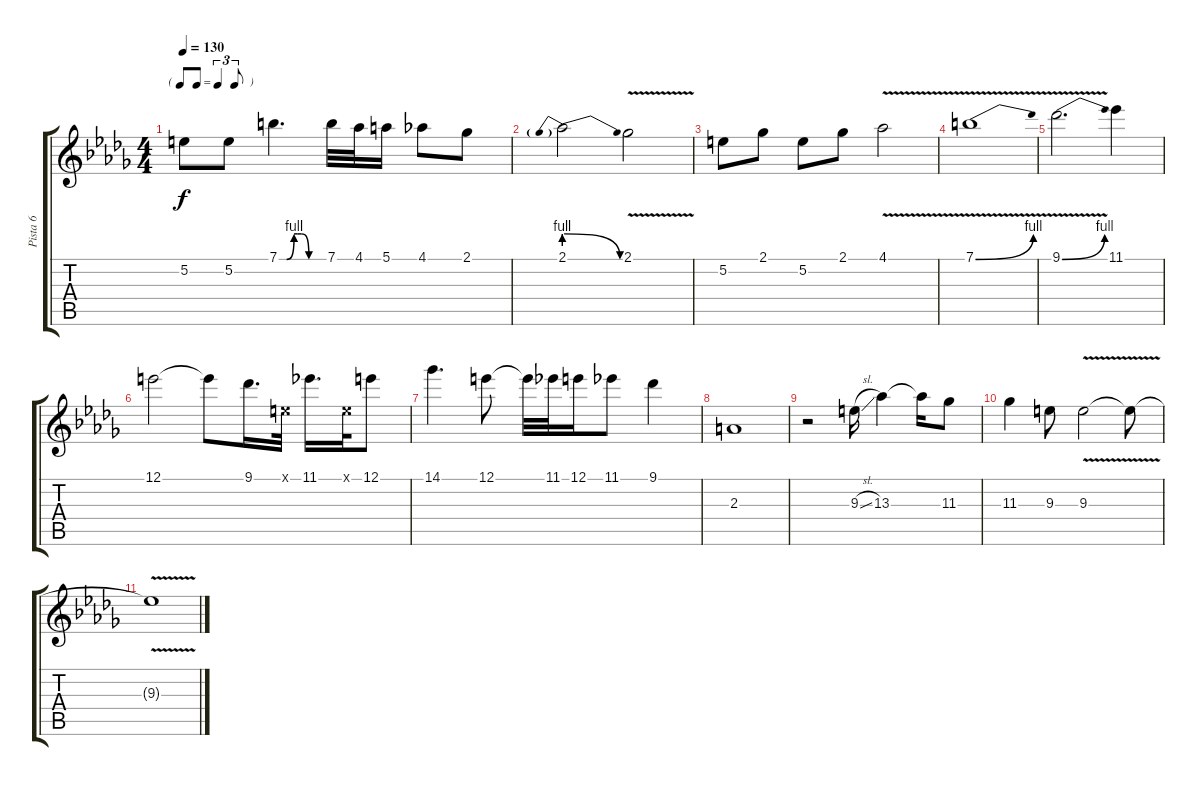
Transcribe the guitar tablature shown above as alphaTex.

\track ("Pista 6" "Pista 6") {instrument distortionguitar}
\staff {score tabs}
\tuning (E4 B3 G3 D3 A2 E2) {hide}
\ts (4 4)
\tf triplet8th
\tempo 130
\clef g2
\ks db
5.2{t}.8{dy f} 5.2.8 7.1{be (custom 0 0 10 0 20 4 25 4 30 4 40 0 60 0)}.4{d} 7.1.32 4.1.32 5.1.16 4.1.8 2.1.8 |
2.1{be (prebendrelease 0 4 60 0)}.2 2.1{v}.2 |
5.2.8 2.1.8 5.2.8 2.1.8 4.1{v}.2 |
7.1{be (bend 0 0 60 4) v}.1 |
9.1{be (bend 0 0 60 4) v}.2{d} 11.1.4 |
12.1.2 12.1{t}.8 9.1.16{d} 0.1{x}.32 11.1.16{d} 0.1{x}.32 12.1.8 |
14.1.4{d} 12.1.8 12.1{t}.32 11.1.32 12.1.16 11.1.8 9.1.4 |
2.3.1 |
r.2 9.3{sl}.16 13.3.4 13.3{t}.16 11.3.8 |
11.3.4 9.3.8 9.3{v}.2 9.3{t}.8 |
9.3{v t}.1
